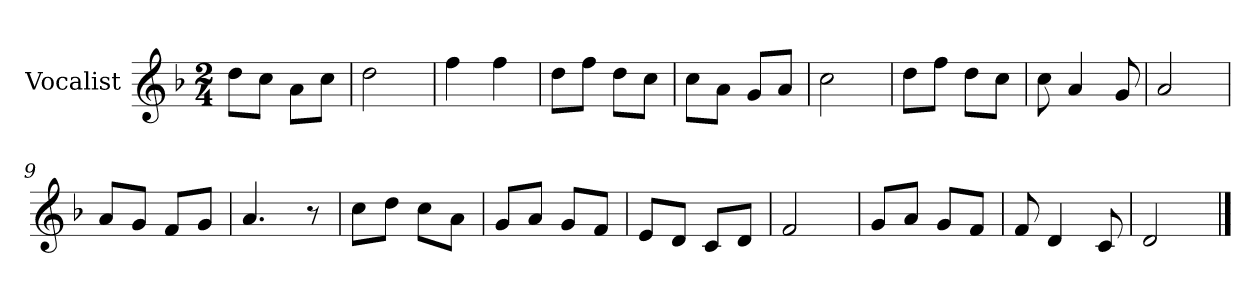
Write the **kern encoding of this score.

**kern
*part1
*staff1
*I"Vocalist
*k[b-]
*F:
*M2/4
=
8ddL
8ccJ
8aL
8ccJ
=1
2dd
=2
4ff
4ff
=3
8ddL
8ffJ
8ddL
8ccJ
=4
8ccL
8aJ
8gL
8aJ
=5
2cc
=6
8ddL
8ffJ
8ddL
8ccJ
=7
8cc
4a
8g
=8
2a
=9
8aL
8gJ
8fL
8gJ
=10
4.a
8r
=11
8ccL
8ddJ
8ccL
8aJ
=12
8gL
8aJ
8gL
8fJ
=13
8eL
8dJ
8cL
8dJ
=14
2f
=15
8gL
8aJ
8gL
8fJ
=16
8f
4d
8c
=17
2d
==
*-
